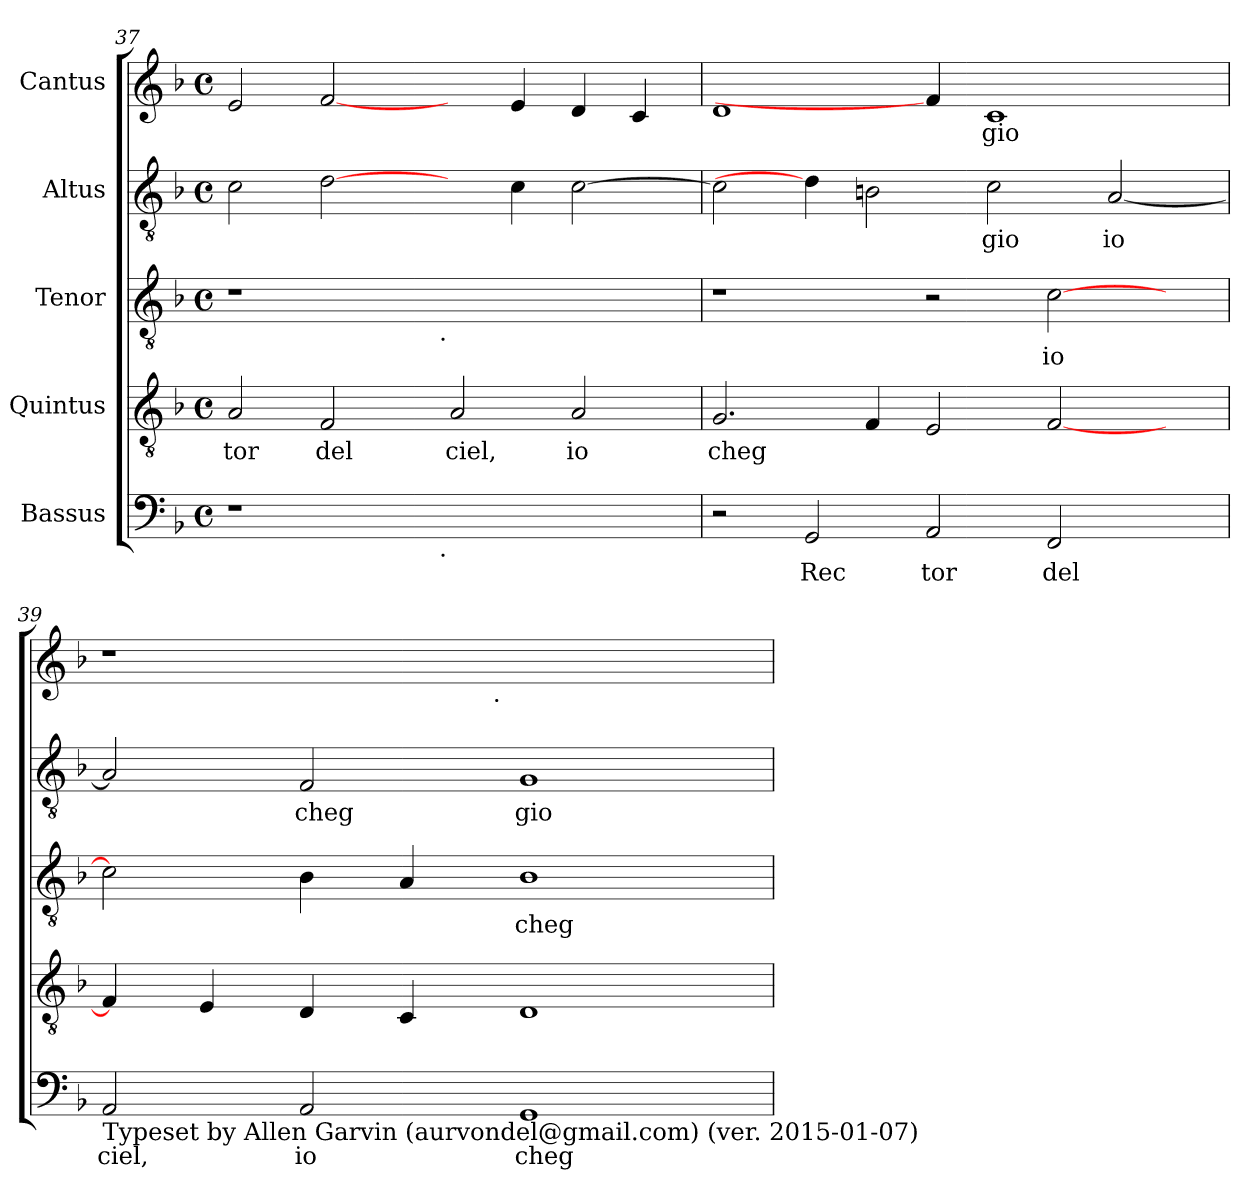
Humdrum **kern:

**kern	**text	**kern	**text	**kern	**text	**kern	**text	**kern	**text
*part5	*part5	*part4	*part4	*part3	*part3	*part2	*part2	*part1	*part1
*staff5	*staff5	*staff4	*staff4	*staff3	*staff3	*staff2	*staff2	*staff1	*staff1
*I"Bassus	*	*I"Quintus	*	*I"Tenor	*	*I"Altus	*	*I"Cantus	*
*clefF4	*	*clefGv2	*	*clefGv2	*	*clefGv2	*	*clefG2	*
*k[b-]	*	*k[b-]	*	*k[b-]	*	*k[b-]	*	*k[b-]	*
*F:	*	*F:	*	*F:	*	*F:	*	*F:	*
*M4/4	*	*M4/4	*	*M4/4	*	*M4/4	*	*M4/4	*
*met(c)	*	*met(c)	*	*met(c)	*	*met(c)	*	*met(c)	*
=37	=37	=37	=37	=37	=37	=37	=37	=37	=37
!	!	!	!LO:LY:b:cj	!	!	!	!LO:LY:b:cj	!	!LO:LY:b:cj
*^	*	*	*	*^	*	*	*	*	*
1r	2ryy	.	2A/	-tor	1r	2ryy	.	2c\	.	2e/	--
!	!	!	!	!LO:LY:b:cj	!	!	!	!	!LO:LY:b:cj	!	!LO:LY:b:cj
.	4ryy	.	2F/	del	.	4ryy	.	[2d\	.	[2f/	--
.	8...ryy	.	.	.	.	8...ryy	.	.	.	.	.
!	!	!	!	!	!	!LO:TX:b:t=.	!	!	!	!	!
!	!LO:TX:b:t=.	!	!	!	!	!	!	!	!	!	!
.	1ryy	.	.	.	.	1ryy	.	.	.	.	.
!	!	!	!	!LO:LY:b:cj	!	!	!	!	!	!	!
1ryy	.	.	2A/	ciel,	1ryy	.	.	4ryy	.	4ryy	.
!	!	!	!	!	!	!	!	!	!LO:LY:b:cj	!	!LO:LY:b:cj
.	.	.	.	.	.	.	.	4c\	.	4e/	--
!	!	!	!	!LO:LY:b:cj	!	!	!	!	!LO:LY:b:cj	!	!LO:LY:b:cj
.	.	.	2A/	io	.	.	.	[>2c\	.	4d/	--
!	!	!	!	!	!	!	!	!	!	!	!LO:LY:b:cj
.	.	.	.	.	.	.	.	.	.	4c/	--
.	64ryy	.	.	.	.	64ryy	.	.	.	.	.
=38	=38	=38	=38	=38	=38	=38	=38	=38	=38	=38	=38
!	!	!	!	!LO:LY:b:cj	!	!	!	!	!LO:LY:b:cj	!	!LO:LY:b:cj
*v	*v	*	*	*	*v	*v	*	*	*	*	*
2r	.	2.G/	cheg-	1r	.	2c\]	.	1d	--
!	!LO:LY:b:cj	!	!	!	!	!	!	!	!
2GG/	Rec	.	.	.	.	4d\]	.	.	.
!	!	!	!LO:LY:b:cj	!	!	!	!LO:LY:b:cj	!	!
.	.	4F/	--	.	.	2Bn\	.	.	.
!	!LO:LY:b:cj	!	!LO:LY:b:cj	!	!	!	!	!	!
2AA/	tor	2E/	--	2r	.	.	.	4f/]	.
!	!	!	!	!	!	!	!LO:LY:b:cj	!	!LO:LY:b:cj
.	.	.	.	.	.	2c\	gio	1c	-gio
!	!LO:LY:b:cj	!	!LO:LY:b:cj	!	!LO:LY:b:cj	!	!	!	!
2FF/	del	[<2F/	--	[>2c\	io	.	.	.	.
!	!	!	!	!	!	!	!LO:LY:b:cj	!	!
.	.	.	.	.	.	[<2A/	io	.	.
4ryy	.	4ryy	.	4ryy	.	.	.	.	.
=39	=39	=39	=39	=39	=39	=39	=39	=39	=39
!LO:TX:b:t=Typeset by Allen Garvin (aurvondel@gmail.com) (ver. 2015-01-07)	!	!	!	!	!	!	!	!	!
!	!LO:LY:b:cj	!	!LO:LY:b:cj	!	!LO:LY:b:cj	!	!LO:LY:b:cj	!	!
*	*	*	*	*	*	*	*	*^	*
2AA/	ciel,	4F/]	--	2c\]	.	2A/]	.	1r	2ryy	.
!	!	!	!LO:LY:b:cj	!	!	!	!	!	!	!
.	.	4E/	--	.	.	.	.	.	.	.
!	!LO:LY:b:cj	!	!LO:LY:b:cj	!	!LO:LY:b:cj	!	!LO:LY:b:cj	!	!	!
2AA/	io	4D/	--	4B-\	.	2F/	cheg	.	4...ryy	.
!	!	!	!LO:LY:b:cj	!	!LO:LY:b:cj	!	!	!	!	!
.	.	4C/	--	4A/	.	.	.	.	.	.
!	!	!	!	!	!	!	!	!	!LO:TX:b:t=.	!
.	.	.	.	.	.	.	.	.	1ryy	.
!	!LO:LY:b:cj	!	!LO:LY:b:cj	!	!LO:LY:b:cj	!	!LO:LY:b:cj	!	!	!
1GG	cheg	1D	--	1B-	cheg	1G	gio	1ryy	.	.
.	.	.	.	.	.	.	.	.	32ryy	.
*	*	*	*	*	*	*	*	*v	*v	*
=	=	=	=	=	=	=	=	=	=
*-	*-	*-	*-	*-	*-	*-	*-	*-	*-
